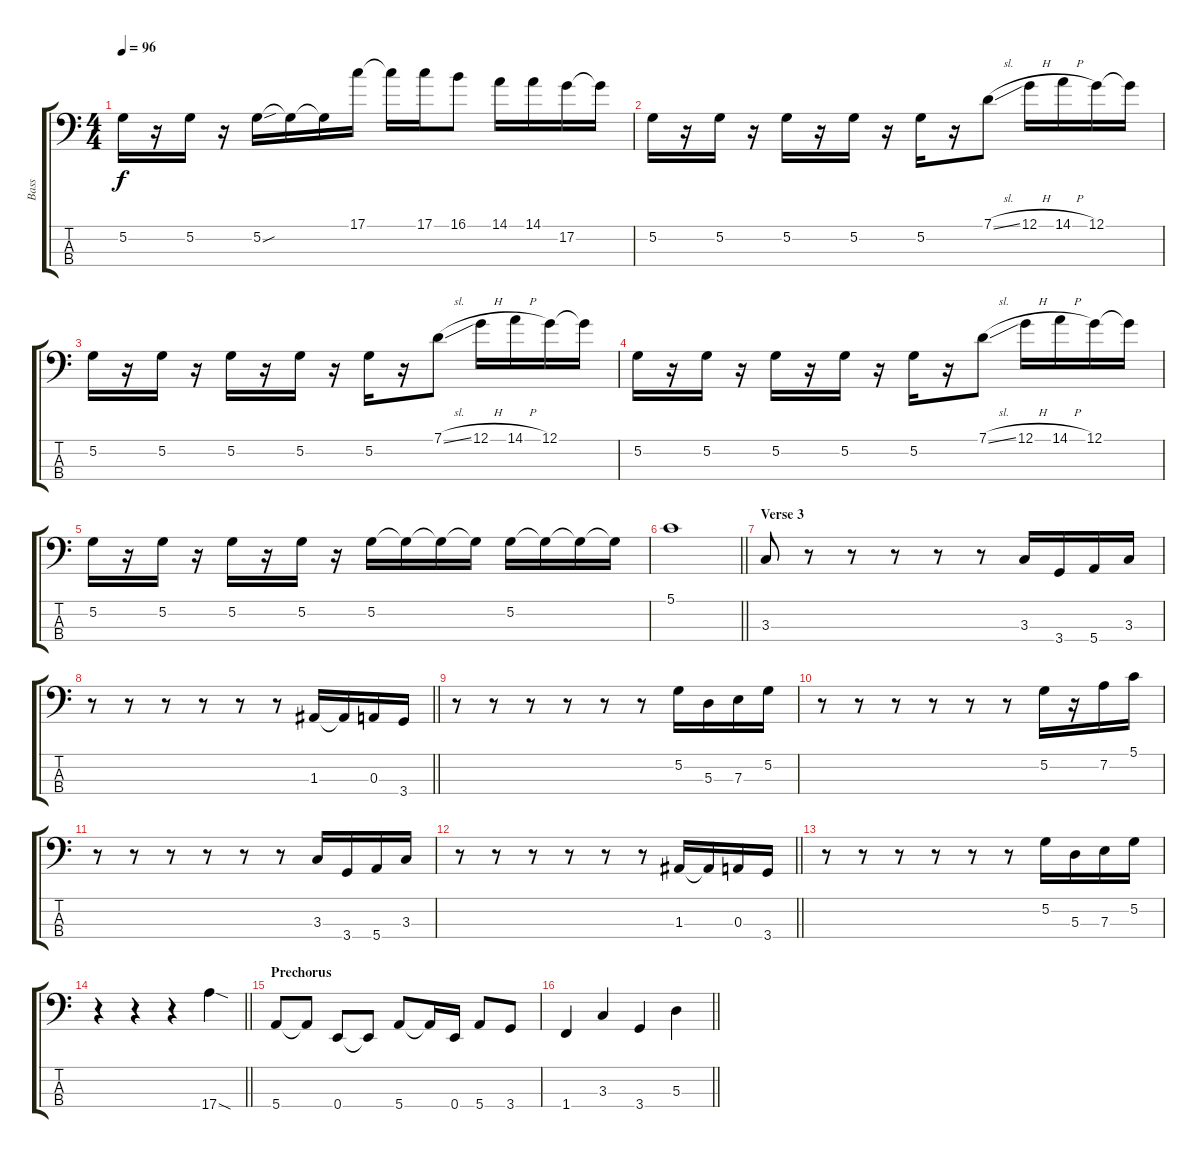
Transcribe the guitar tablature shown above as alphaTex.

\track ("Bass" "Bass") {instrument electricbassfinger}
\staff {score tabs}
\tuning (G2 D2 A1 E1) {hide}
\ts (4 4)
\tempo 96
\clef f4
\ks c
5.2.16{dy f} r.16 5.2.16 r.16 5.2{sou}.16 5.2{t}.16 5.2{t}.16 17.1.16 17.1{t}.16 17.1.16 16.1.8 14.1.16 14.1.16 17.2.16 17.2{t}.16 |
5.2.16 r.16 5.2.16 r.16 5.2.16 r.16 5.2.16 r.16 5.2.16 r.16 7.1{sl}.8 12.1{h}.16 14.1{h}.16 12.1.16 12.1{t}.16 |
5.2.16 r.16 5.2.16 r.16 5.2.16 r.16 5.2.16 r.16 5.2.16 r.16 7.1{sl}.8 12.1{h}.16 14.1{h}.16 12.1.16 12.1{t}.16 |
5.2.16 r.16 5.2.16 r.16 5.2.16 r.16 5.2.16 r.16 5.2.16 r.16 7.1{sl}.8 12.1{h}.16 14.1{h}.16 12.1.16 12.1{t}.16 |
5.2.16 r.16 5.2.16 r.16 5.2.16 r.16 5.2.16 r.16 5.2.16 5.2{t}.16 5.2{t}.16 5.2{t}.16 5.2.16 5.2{t}.16 5.2{t}.16 5.2{t}.16 |
\barLineRight lightlight
5.1.1 |
\section ("" "Verse 3")
3.3.8 r.8 r.8 r.8 r.8 r.8 3.3.16 3.4.16 5.4.16 3.3.16 |
\barLineRight lightlight
r.8 r.8 r.8 r.8 r.8 r.8 1.3.16 1.3{t}.16 0.3.16 3.4.16 |
r.8 r.8 r.8 r.8 r.8 r.8 5.2.16 5.3.16 7.3.16 5.2.16 |
r.8 r.8 r.8 r.8 r.8 r.8 5.2.16 r.16 7.2.16 5.1.16 |
r.8 r.8 r.8 r.8 r.8 r.8 3.3.16 3.4.16 5.4.16 3.3.16 |
\barLineRight lightlight
r.8 r.8 r.8 r.8 r.8 r.8 1.3.16 1.3{t}.16 0.3.16 3.4.16 |
r.8 r.8 r.8 r.8 r.8 r.8 5.2.16 5.3.16 7.3.16 5.2.16 |
\barLineRight lightlight
r.4 r.4 r.4 17.4{sod}.4 |
\section ("" "Prechorus")
5.4.8 5.4{t}.8 0.4.8 0.4{t}.8 5.4.8 5.4{t}.16 0.4.16 5.4.8 3.4.8 |
\barLineRight lightlight
1.4.4 3.3.4 3.4.4 5.3.4
